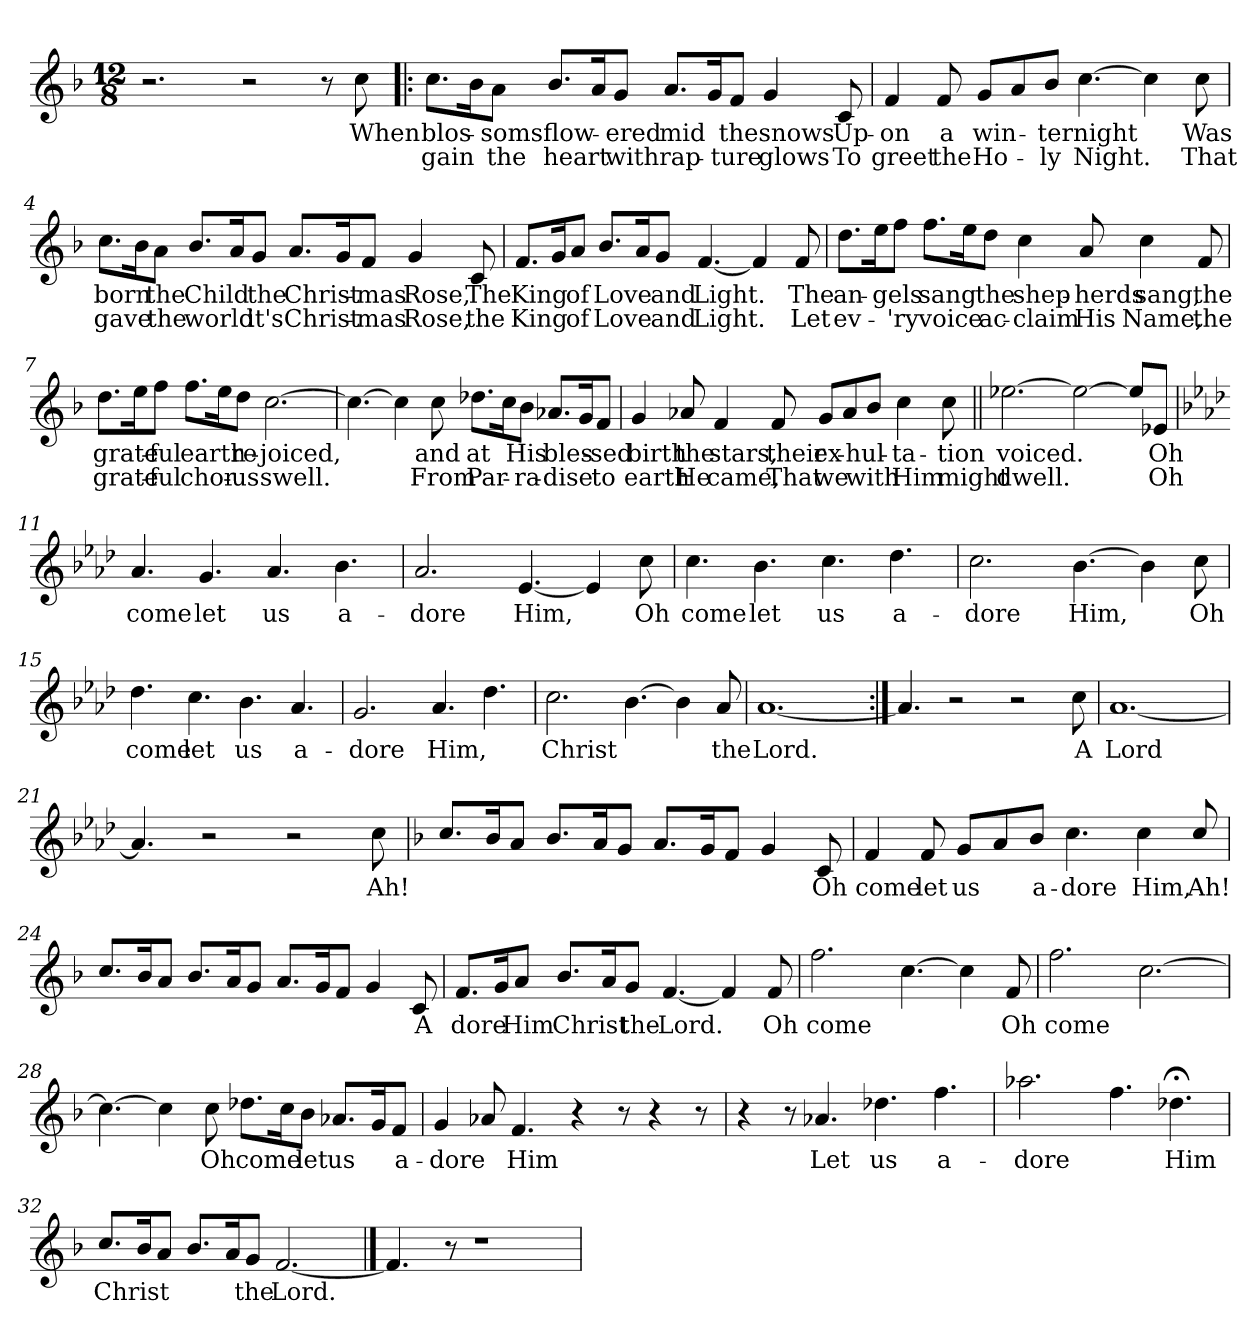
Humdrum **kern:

**kern	**text	**text
*part1	*part1	*part1
*staff1	*staff1	*staff1
*clefG2	*	*
*k[b-]	*	*
*F:	*	*
*M12/8	*	*
=1	=1	=1
2.r	.	.
2r	.	.
8r	.	.
8cc\	When	.
=2!|:	=2!|:	=2!|:
8.cc\L	blos-	gain
16b-\K	.	.
8a\J	-soms	the
8.b-/L	flow-	heart
16a/K	.	.
8g/J	-ered	with
8.a/L	mid	rap-
16g/K	.	.
8f/J	the	-ture
4g/	snows	glows
8c/	Up-	To
!!LO:LB:g=z
=3	=3	=3
4f/	-on	greet
8f/	a	the
8g/L	win-	Ho-
8a/	.	.
8b-/J	-ter	-ly
[4.cc\	night	Night.
4cc\]	.	.
8cc\	Was	That
=4	=4	=4
8.cc\L	born	gave
16b-\K	.	.
8a\J	the	the
8.b-/L	Child	world
16a/K	.	.
8g/J	the	it's
8.a/L	Christ-	Christ-
16g/K	.	.
8f/J	-mas	-mas
4g/	Rose,	Rose,
8c/	The	the
!!LO:LB:g=z
=5	=5	=5
8.f/L	-King	King
16g/K	.	.
8a/J	of	of
8.b-/L	Love	Love
16a/K	.	.
8g/J	and	and
[4.f/	Light.	Light.
4f/]	.	.
8f/	The	Let
=6	=6	=6
8.dd\L	an-	ev-
16ee\K	.	.
8ff\J	-gels	-'ry
8.ff\L	sang	voice
16ee\K	.	.
8dd\J	the	ac-
4cc\	shep-	-claim
8a/	-herds	His
4cc\	sang,	Name,
8f/	the	the
!!LO:LB:g=z
=7	=7	=7
8.dd\L	grate-	grate-
16ee\K	.	.
8ff\J	-ful	-ful
8.ff\L	earth	chor-
16ee\K	.	.
8dd\J	re-	-us
[2.cc\	-joiced,	swell.
=8	=8	=8
4.cc\_	.	.
4cc\]	.	.
8cc\	and	From
8.dd-X\L	at	Par-
16cc\K	.	.
8b-\J	His	-ra-
8.a-X/L	bles-	-dise
16g/K	.	.
8f/J	-sed	to
!!LO:LB:g=z
=9	=9	=9
4g/	birth	earth
8a-X/	the	He
4f/	stars,	came,
8f/	their	That
8g/L	ex-	we
8a-/	.	.
8b-/J	-hul-	with
4cc\	-ta-	Him
8cc\	-tion	might
=10||	=10||	=10||
[2.ee-X\	voiced.	dwell.
2ee-\_	.	.
8ee-/L]	.	.
8e-X/J	Oh	Oh
!!LO:LB:g=z
=11	=11	=11
*k[b-e-a-d-]	*	*
*A-:	*	*
4.a-/	come	.
4.g/	let	.
4.a-/	us	.
4.b-\	a-	.
=12	=12	=12
2.a-/	-dore	.
[4.e-/	Him,	.
4e-/]	.	.
8cc\	Oh	.
=13	=13	=13
4.cc\	come	.
4.b-\	let	.
4.cc\	us	.
4.dd-\	a-	.
!!LO:LB:g=z
=14	=14	=14
2.cc\	-dore	.
[4.b-\	Him,	.
4b-\]	.	.
8cc\	Oh	.
=15	=15	=15
4.dd-\	come	.
4.cc\	let	.
4.b-\	us	.
4.a-/	a-	.
=16	=16	=16
2.g/	-dore	.
4.a-/	Him,	.
4.dd-\	.	.
=17	=17	=17
2.cc\	Christ	.
[4.b-\	.	.
4b-\]	.	.
8a-/	the	.
!!LO:PB:g=z
=18	=18	=18
[1.a-	Lord.	.
=19:|!	=19:|!	=19:|!
4.a-/]	.	.
2r	.	.
2r	.	.
8cc\	A	.
=20	=20	=20
[1.a-	Lord	.
=21	=21	=21
4.a-/]	.	.
2r	.	.
2r	.	.
8cc\	Ah!	.
=22	=22	=22
*k[b-]	*	*
*F:	*	*
8.cc/L	.	.
16b-/K	.	.
8a/J	.	.
8.b-/L	.	.
16a/K	.	.
8g/J	.	.
8.a/L	.	.
16g/K	.	.
8f/J	.	.
4g/	.	.
8c/	Oh	.
!!LO:LB:g=z
=23	=23	=23
4f/	come	.
8f/	let	.
8g/L	us	.
8a/	.	.
8b-/J	a-	.
4.cc\	-dore	.
4cc\	Him,	.
8cc/	Ah!	.
=24	=24	=24
8.cc/L	.	.
16b-/K	.	.
8a/J	.	.
8.b-/L	.	.
16a/K	.	.
8g/J	.	.
8.a/L	.	.
16g/K	.	.
8f/J	.	.
4g/	.	.
8c/	A	.
!!LO:LB:g=z
=25	=25	=25
8.f/L	-dore	.
16g/K	.	.
8a/J	Him	.
8.b-/L	Christ	.
16a/K	.	.
8g/J	the	.
[4.f/	Lord.	.
4f/]	.	.
8f/	Oh	.
=26	=26	=26
2.ff\	come	.
[4.cc\	.	.
4cc\]	.	.
8f/	Oh	.
=27	=27	=27
2.ff\	come	.
[2.cc\	.	.
!!LO:LB:g=z
=28	=28	=28
4.cc\_	.	.
4cc\]	.	.
8cc\	Oh	.
8.dd-X\L	come	.
16cc\K	.	.
8b-\J	let	.
8.a-X/L	us	.
16g/K	.	.
8f/J	a-	.
=29	=29	=29
4g/	-dore	.
8a-X/	.	.
4.f/	Him	.
4r	.	.
8r	.	.
4r	.	.
8r	.	.
=30	=30	=30
4r	.	.
8r	.	.
4.a-X/	Let	.
4.dd-X\	us	.
4.ff\	a-	.
!!LO:LB:g=z
=31	=31	=31
2.aa-X\	-dore	.
4.ff\	.	.
4.dd-X;<\	Him	.
=32	=32	=32
8.cc/L	Christ	.
16b-/K	.	.
8a/J	.	.
8.b-/L	.	.
16a/K	.	.
8g/J	the	.
[2.f/	Lord.	.
==33	==33	==33
4.f/]	.	.
8r	.	.
1r	.	.
=	=	=
*-	*-	*-
